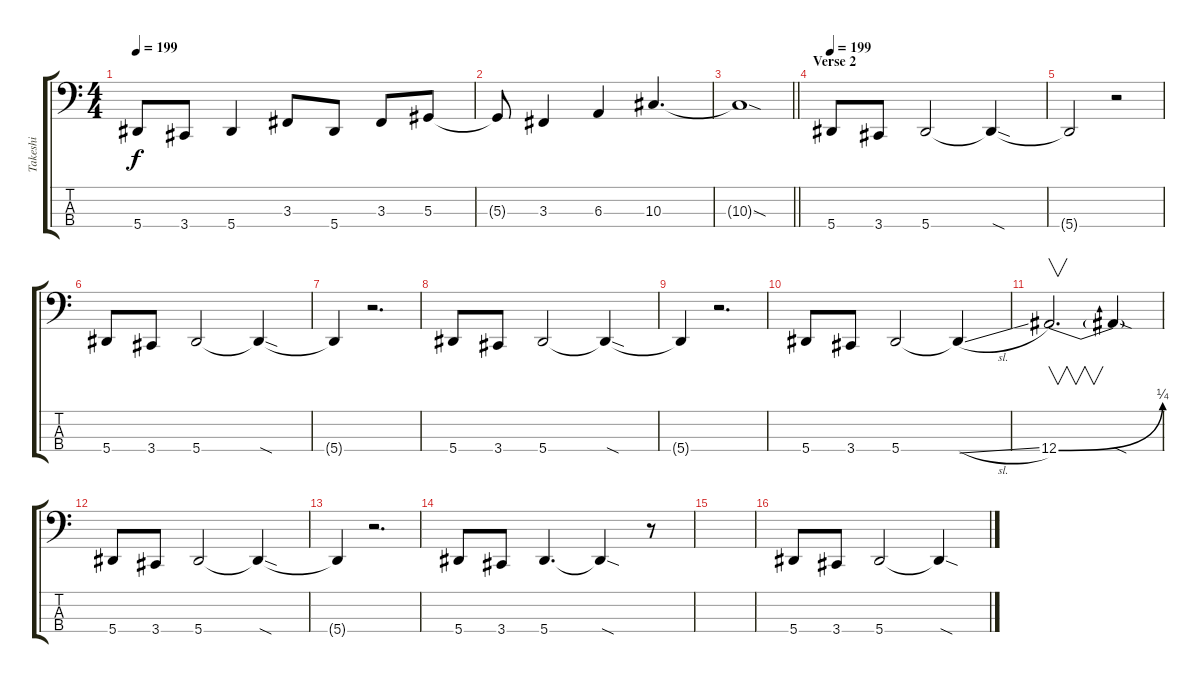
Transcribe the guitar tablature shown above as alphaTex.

\track ("Takeshi" "Takeshi") {instrument electricbasspick}
\staff {score tabs}
\tuning (Db2 Ab1 Eb1 Bb0) {hide}
\ts (4 4)
\tempo 199
\clef f4
\ks c
5.4.8{dy f} 3.4.8 5.4.4 3.3.8 5.4.8 3.3.8 5.3.8 |
5.3{t}.8 3.3.4 6.3.4 10.3.4{d} |
\barLineRight lightlight
10.3{sod t}.1 |
\section ("" "Verse 2")
\tempo 199
5.4.8 3.4.8 5.4.2 5.4{sod t}.4 |
5.4{t}.2 r.2 |
5.4.8 3.4.8 5.4.2 5.4{sod t}.4 |
5.4{t}.4 r.2{d} |
5.4.8 3.4.8 5.4.2 5.4{sod t}.4 |
5.4{t}.4 r.2{d} |
5.4.8 3.4.8 5.4.2 5.4{sl t}.4 |
12.4{be (bend 0 0 60 1)}.2{v d} 12.4{sod t}.4 |
5.4.8 3.4.8 5.4.2 5.4{sod t}.4 |
5.4{t}.4 r.2{d} |
5.4.8 3.4.8 5.4.4{d} 5.4{sod t}.4 r.8 |
|
5.4.8 3.4.8 5.4.2 5.4{sod t}.4
